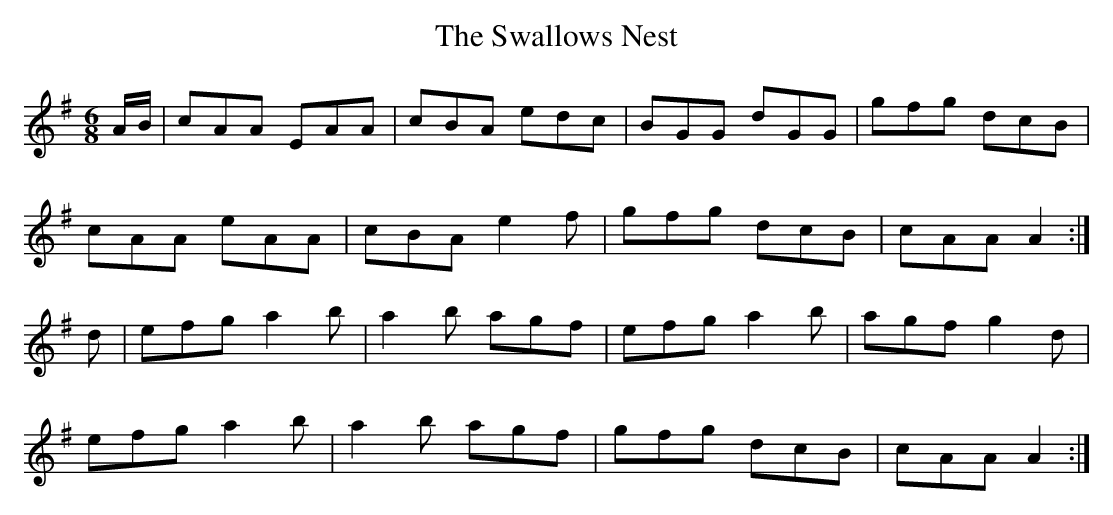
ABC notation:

X:1
T:Swallows Nest, The
M:6/8
L:1/8
K:G
A/2B/2|cAA EAA|cBA edc|BGG dGG|gfg dcB|!
cAA eAA|cBA e2f|gfg dcB|cAA A2:|!
d|efg a2b|a2b agf|efg a2b|agf g2d|!
efg a2b|a2b agf|gfg dcB|cAA A2:|!
